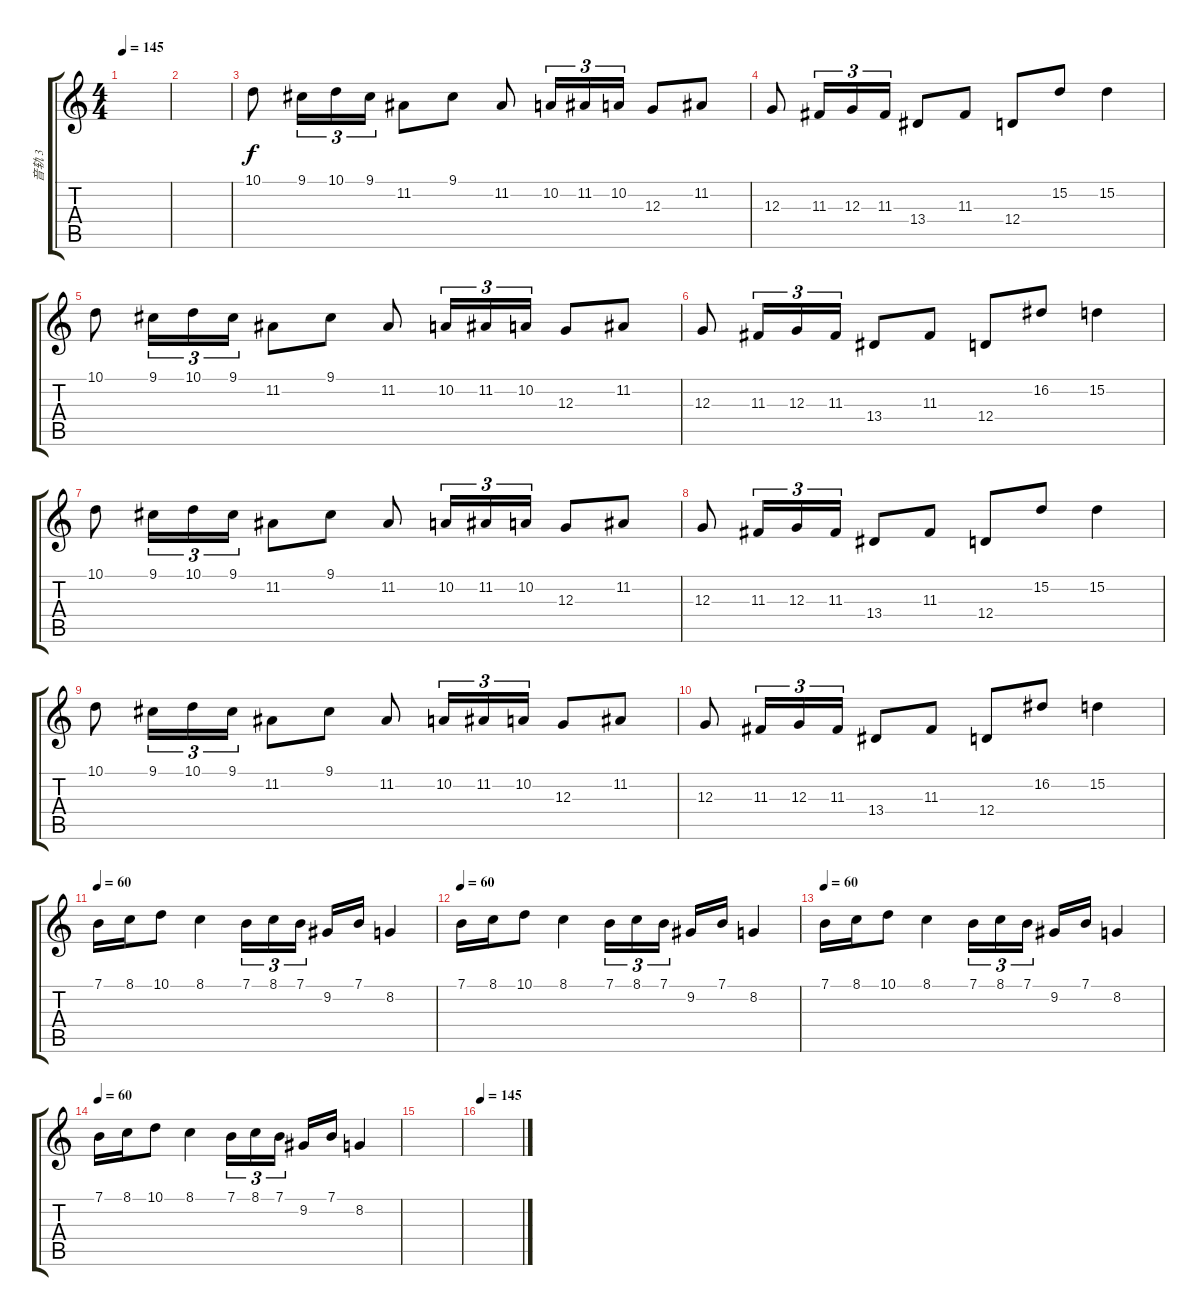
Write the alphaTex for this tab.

\track ("音轨 3" "音轨 3") {instrument brightacousticpiano}
\staff {score tabs}
\tuning (E4 B3 G3 D3 A2 E2) {hide}
\ts (4 4)
\tempo 145
\clef g2
\ks c
|
|
10.1.8 9.1.16{tu (3 2)} 10.1.16{tu (3 2)} 9.1.16{tu (3 2)} 11.2.8 9.1.8 11.2.8 10.2.16{tu (3 2)} 11.2.16{tu (3 2)} 10.2.16{tu (3 2)} 12.3.8 11.2.8 |
12.3.8 11.3.16{tu (3 2)} 12.3.16{tu (3 2)} 11.3.16{tu (3 2)} 13.4.8 11.3.8 12.4.8 15.2.8 15.2.4 |
10.1.8 9.1.16{tu (3 2)} 10.1.16{tu (3 2)} 9.1.16{tu (3 2)} 11.2.8 9.1.8 11.2.8 10.2.16{tu (3 2)} 11.2.16{tu (3 2)} 10.2.16{tu (3 2)} 12.3.8 11.2.8 |
12.3.8 11.3.16{tu (3 2)} 12.3.16{tu (3 2)} 11.3.16{tu (3 2)} 13.4.8 11.3.8 12.4.8 16.2.8 15.2.4 |
10.1.8 9.1.16{tu (3 2)} 10.1.16{tu (3 2)} 9.1.16{tu (3 2)} 11.2.8 9.1.8 11.2.8 10.2.16{tu (3 2)} 11.2.16{tu (3 2)} 10.2.16{tu (3 2)} 12.3.8 11.2.8 |
12.3.8 11.3.16{tu (3 2)} 12.3.16{tu (3 2)} 11.3.16{tu (3 2)} 13.4.8 11.3.8 12.4.8 15.2.8 15.2.4 |
10.1.8 9.1.16{tu (3 2)} 10.1.16{tu (3 2)} 9.1.16{tu (3 2)} 11.2.8 9.1.8 11.2.8 10.2.16{tu (3 2)} 11.2.16{tu (3 2)} 10.2.16{tu (3 2)} 12.3.8 11.2.8 |
12.3.8 11.3.16{tu (3 2)} 12.3.16{tu (3 2)} 11.3.16{tu (3 2)} 13.4.8 11.3.8 12.4.8 16.2.8 15.2.4 |
\tempo 60
7.1.16 8.1.16 10.1.8 8.1.4 7.1.16{tu (3 2)} 8.1.16{tu (3 2)} 7.1.16{tu (3 2)} 9.2.16 7.1.16 8.2.4 |
\tempo 60
7.1.16 8.1.16 10.1.8 8.1.4 7.1.16{tu (3 2)} 8.1.16{tu (3 2)} 7.1.16{tu (3 2)} 9.2.16 7.1.16 8.2.4 |
\tempo 60
7.1.16 8.1.16 10.1.8 8.1.4 7.1.16{tu (3 2)} 8.1.16{tu (3 2)} 7.1.16{tu (3 2)} 9.2.16 7.1.16 8.2.4 |
\tempo 60
7.1.16 8.1.16 10.1.8 8.1.4 7.1.16{tu (3 2)} 8.1.16{tu (3 2)} 7.1.16{tu (3 2)} 9.2.16 7.1.16 8.2.4 |
|
\tempo 145
